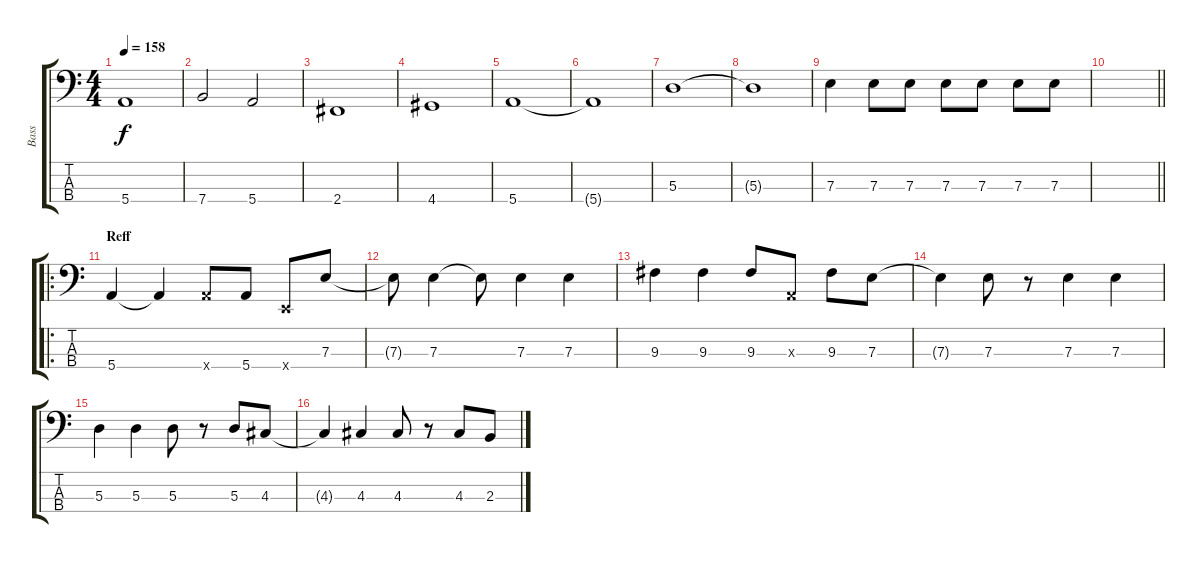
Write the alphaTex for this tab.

\track ("Bass" "Bass") {instrument electricbasspick}
\staff {score tabs}
\tuning (G2 D2 A1 E1) {hide}
\ts (4 4)
\tempo 158
\clef f4
\ks c
5.4.1{dy f} |
7.4.2 5.4.2 |
2.4.1 |
4.4.1 |
5.4.1 |
5.4{t}.1 |
5.3.1 |
5.3{t}.1 |
7.3.4 7.3.8 7.3.8 7.3.8 7.3.8 7.3.8 7.3.8 |
\barLineRight lightlight
|
\ro
\section ("" "Reff")
5.4.4 5.4{t}.4 5.4{x}.8 5.4.8 0.4{x}.8 7.3.8 |
7.3{t}.8 7.3.4 7.3{t}.8 7.3.4 7.3.4 |
9.3.4 9.3.4 9.3.8 0.3{x}.8 9.3.8 7.3.8 |
7.3{t}.4 7.3.8 r.8 7.3.4 7.3.4 |
5.3.4 5.3.4 5.3.8 r.8 5.3.8 4.3.8 |
4.3{t}.4 4.3.4 4.3.8 r.8 4.3.8 2.3.8
